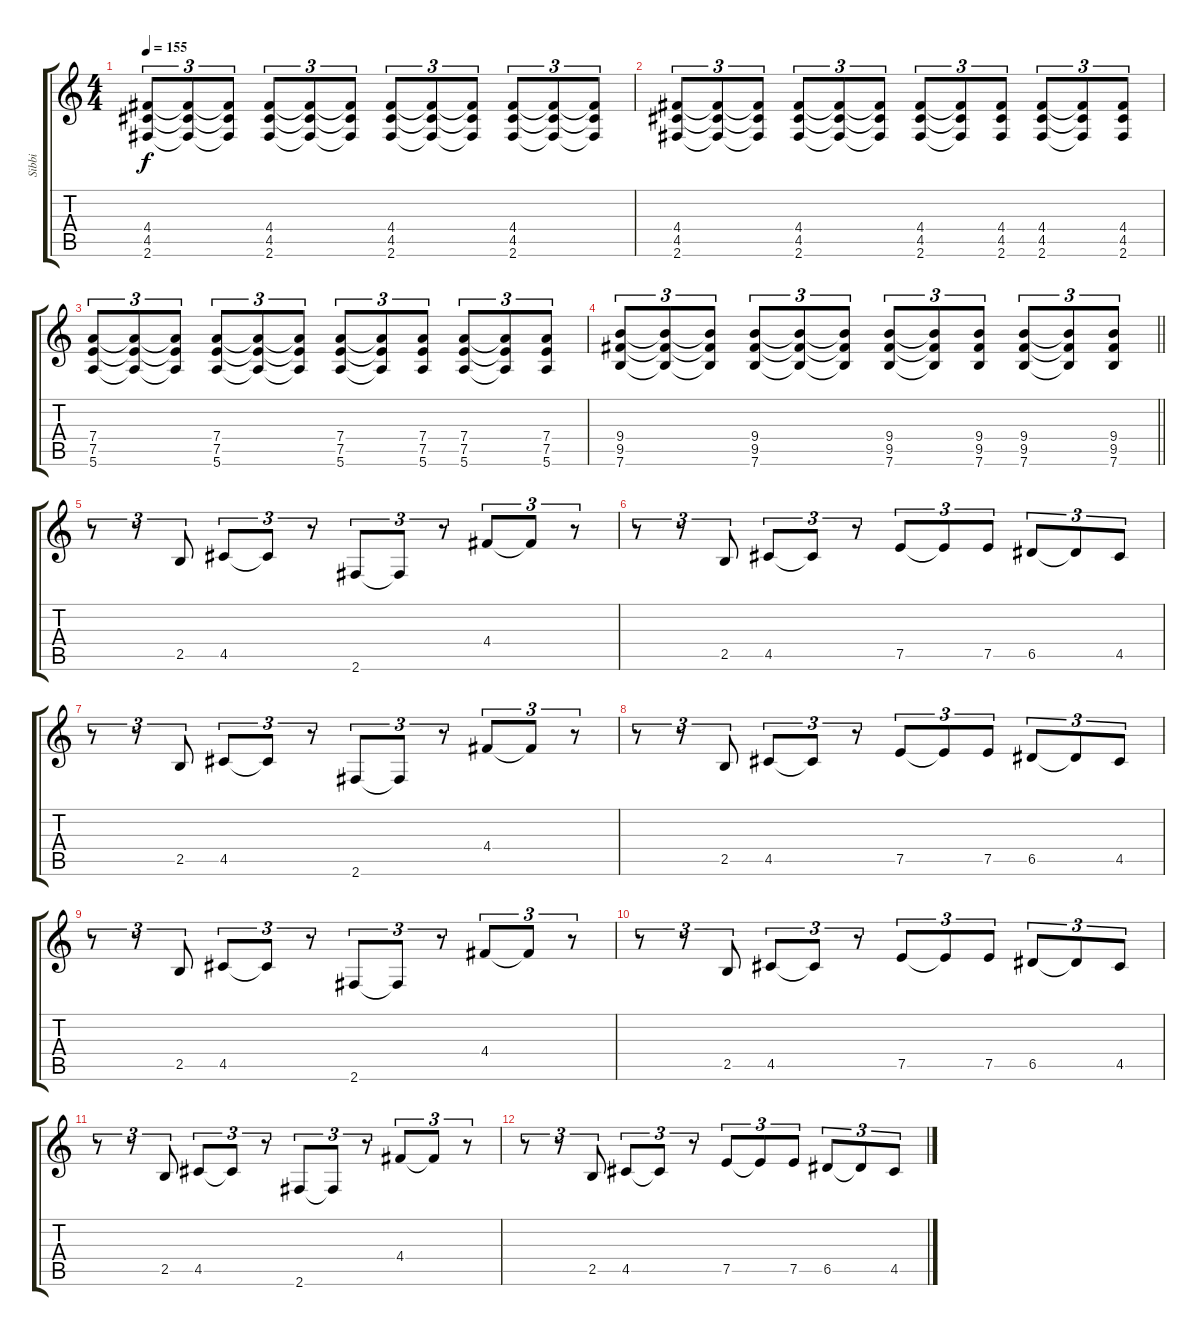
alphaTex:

\track ("Sibbi" "Sibbi") {instrument acousticguitarsteel}
\staff {score tabs}
\tuning (E4 B3 G3 D3 A2 E2) {hide}
\ts (4 4)
\tempo 155
\clef g2
\ks c
(4.4 4.5 2.6).8{tu (3 2) dy f} (4.4{t} 4.5{t} 2.6{t}).8{tu (3 2)} (4.4{t} 4.5{t} 2.6{t}).8{tu (3 2)} (4.4 4.5 2.6).8{tu (3 2)} (4.4{t} 4.5{t} 2.6{t}).8{tu (3 2)} (4.4{t} 4.5{t} 2.6{t}).8{tu (3 2)} (4.4 4.5 2.6).8{tu (3 2)} (4.4{t} 4.5{t} 2.6{t}).8{tu (3 2)} (4.4{t} 4.5{t} 2.6{t}).8{tu (3 2)} (4.4 4.5 2.6).8{tu (3 2)} (4.4{t} 4.5{t} 2.6{t}).8{tu (3 2)} (4.4{t} 4.5{t} 2.6{t}).8{tu (3 2)} |
(4.4 4.5 2.6).8{tu (3 2)} (4.4{t} 4.5{t} 2.6{t}).8{tu (3 2)} (4.4{t} 4.5{t} 2.6{t}).8{tu (3 2)} (4.4 4.5 2.6).8{tu (3 2)} (4.4{t} 4.5{t} 2.6{t}).8{tu (3 2)} (4.4{t} 4.5{t} 2.6{t}).8{tu (3 2)} (4.4 4.5 2.6).8{tu (3 2)} (4.4{t} 4.5{t} 2.6{t}).8{tu (3 2)} (4.4 4.5 2.6).8{tu (3 2)} (4.4 4.5 2.6).8{tu (3 2)} (4.4{t} 4.5{t} 2.6{t}).8{tu (3 2)} (4.4 4.5 2.6).8{tu (3 2)} |
(7.4 7.5 5.6).8{tu (3 2)} (7.4{t} 7.5{t} 5.6{t}).8{tu (3 2)} (7.4{t} 7.5{t} 5.6{t}).8{tu (3 2)} (7.4 7.5 5.6).8{tu (3 2)} (7.4{t} 7.5{t} 5.6{t}).8{tu (3 2)} (7.4{t} 7.5{t} 5.6{t}).8{tu (3 2)} (7.4 7.5 5.6).8{tu (3 2)} (7.4{t} 7.5{t} 5.6{t}).8{tu (3 2)} (7.4 7.5 5.6).8{tu (3 2)} (7.4 7.5 5.6).8{tu (3 2)} (7.4{t} 7.5{t} 5.6{t}).8{tu (3 2)} (7.4 7.5 5.6).8{tu (3 2)} |
\barLineRight lightlight
(9.4 9.5 7.6).8{tu (3 2)} (9.4{t} 9.5{t} 7.6{t}).8{tu (3 2)} (9.4{t} 9.5{t} 7.6{t}).8{tu (3 2)} (9.4 9.5 7.6).8{tu (3 2)} (9.4{t} 9.5{t} 7.6{t}).8{tu (3 2)} (9.4{t} 9.5{t} 7.6{t}).8{tu (3 2)} (9.4 9.5 7.6).8{tu (3 2)} (9.4{t} 9.5{t} 7.6{t}).8{tu (3 2)} (9.4 9.5 7.6).8{tu (3 2)} (9.4 9.5 7.6).8{tu (3 2)} (9.4{t} 9.5{t} 7.6{t}).8{tu (3 2)} (9.4 9.5 7.6).8{tu (3 2)} |
r.8{tu (3 2)} r.8{tu (3 2)} 2.5.8{tu (3 2)} 4.5.8{tu (3 2)} 4.5{t}.8{tu (3 2)} r.8{tu (3 2)} 2.6.8{tu (3 2)} 2.6{t}.8{tu (3 2)} r.8{tu (3 2)} 4.4.8{tu (3 2)} 4.4{t}.8{tu (3 2)} r.8{tu (3 2)} |
r.8{tu (3 2)} r.8{tu (3 2)} 2.5.8{tu (3 2)} 4.5.8{tu (3 2)} 4.5{t}.8{tu (3 2)} r.8{tu (3 2)} 7.5.8{tu (3 2)} 7.5{t}.8{tu (3 2)} 7.5.8{tu (3 2)} 6.5.8{tu (3 2)} 6.5{t}.8{tu (3 2)} 4.5.8{tu (3 2)} |
r.8{tu (3 2)} r.8{tu (3 2)} 2.5.8{tu (3 2)} 4.5.8{tu (3 2)} 4.5{t}.8{tu (3 2)} r.8{tu (3 2)} 2.6.8{tu (3 2)} 2.6{t}.8{tu (3 2)} r.8{tu (3 2)} 4.4.8{tu (3 2)} 4.4{t}.8{tu (3 2)} r.8{tu (3 2)} |
r.8{tu (3 2)} r.8{tu (3 2)} 2.5.8{tu (3 2)} 4.5.8{tu (3 2)} 4.5{t}.8{tu (3 2)} r.8{tu (3 2)} 7.5.8{tu (3 2)} 7.5{t}.8{tu (3 2)} 7.5.8{tu (3 2)} 6.5.8{tu (3 2)} 6.5{t}.8{tu (3 2)} 4.5.8{tu (3 2)} |
r.8{tu (3 2)} r.8{tu (3 2)} 2.5.8{tu (3 2)} 4.5.8{tu (3 2)} 4.5{t}.8{tu (3 2)} r.8{tu (3 2)} 2.6.8{tu (3 2)} 2.6{t}.8{tu (3 2)} r.8{tu (3 2)} 4.4.8{tu (3 2)} 4.4{t}.8{tu (3 2)} r.8{tu (3 2)} |
r.8{tu (3 2)} r.8{tu (3 2)} 2.5.8{tu (3 2)} 4.5.8{tu (3 2)} 4.5{t}.8{tu (3 2)} r.8{tu (3 2)} 7.5.8{tu (3 2)} 7.5{t}.8{tu (3 2)} 7.5.8{tu (3 2)} 6.5.8{tu (3 2)} 6.5{t}.8{tu (3 2)} 4.5.8{tu (3 2)} |
r.8{tu (3 2)} r.8{tu (3 2)} 2.5.8{tu (3 2)} 4.5.8{tu (3 2)} 4.5{t}.8{tu (3 2)} r.8{tu (3 2)} 2.6.8{tu (3 2)} 2.6{t}.8{tu (3 2)} r.8{tu (3 2)} 4.4.8{tu (3 2)} 4.4{t}.8{tu (3 2)} r.8{tu (3 2)} |
r.8{tu (3 2)} r.8{tu (3 2)} 2.5.8{tu (3 2)} 4.5.8{tu (3 2)} 4.5{t}.8{tu (3 2)} r.8{tu (3 2)} 7.5.8{tu (3 2)} 7.5{t}.8{tu (3 2)} 7.5.8{tu (3 2)} 6.5.8{tu (3 2)} 6.5{t}.8{tu (3 2)} 4.5.8{tu (3 2)}
